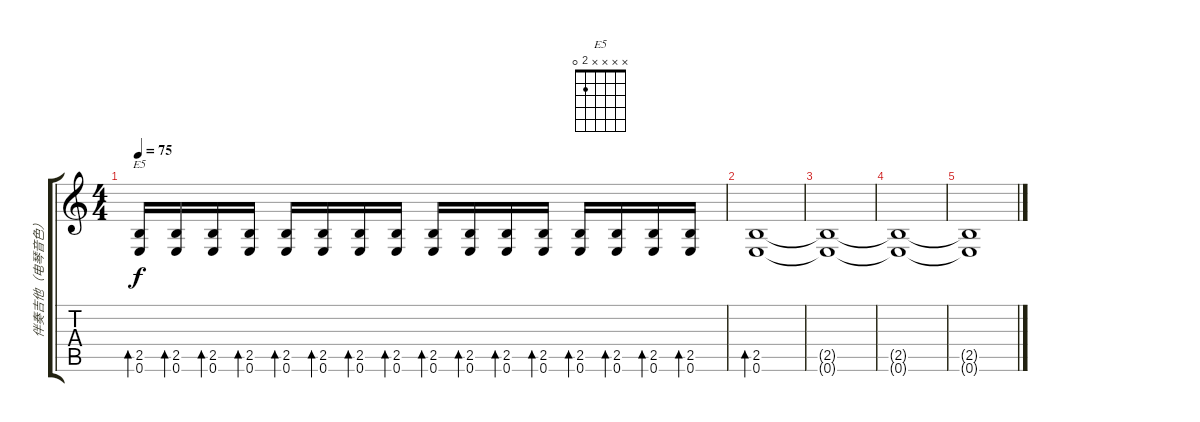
\track ("伴奏吉他（电琴音色）" "伴奏吉他（电琴音色）") {instrument distortionguitar}
\staff {score tabs}
\tuning (E4 B3 G3 D3 A2 E2) {hide}
\chord ("E5" x x x x 2 0)
\ts (4 4)
\tempo 75
\clef g2
\ks c
(2.5 0.6).16{bd 60 ch "E5" dy f} (2.5 0.6).16{bd 60} (2.5 0.6).16{bd 60} (2.5 0.6).16{bd 60} (2.5 0.6).16{bd 60} (2.5 0.6).16{bd 60} (2.5 0.6).16{bd 60} (2.5 0.6).16{bd 60} (2.5 0.6).16{bd 60} (2.5 0.6).16{bd 60} (2.5 0.6).16{bd 60} (2.5 0.6).16{bd 60} (2.5 0.6).16{bd 60} (2.5 0.6).16{bd 60} (2.5 0.6).16{bd 60} (2.5 0.6).16{bd 60} |
(2.5 0.6).1{bd 60} |
(2.5{t} 0.6{t}).1 |
(2.5{t} 0.6{t}).1 |
(2.5{t} 0.6{t}).1
